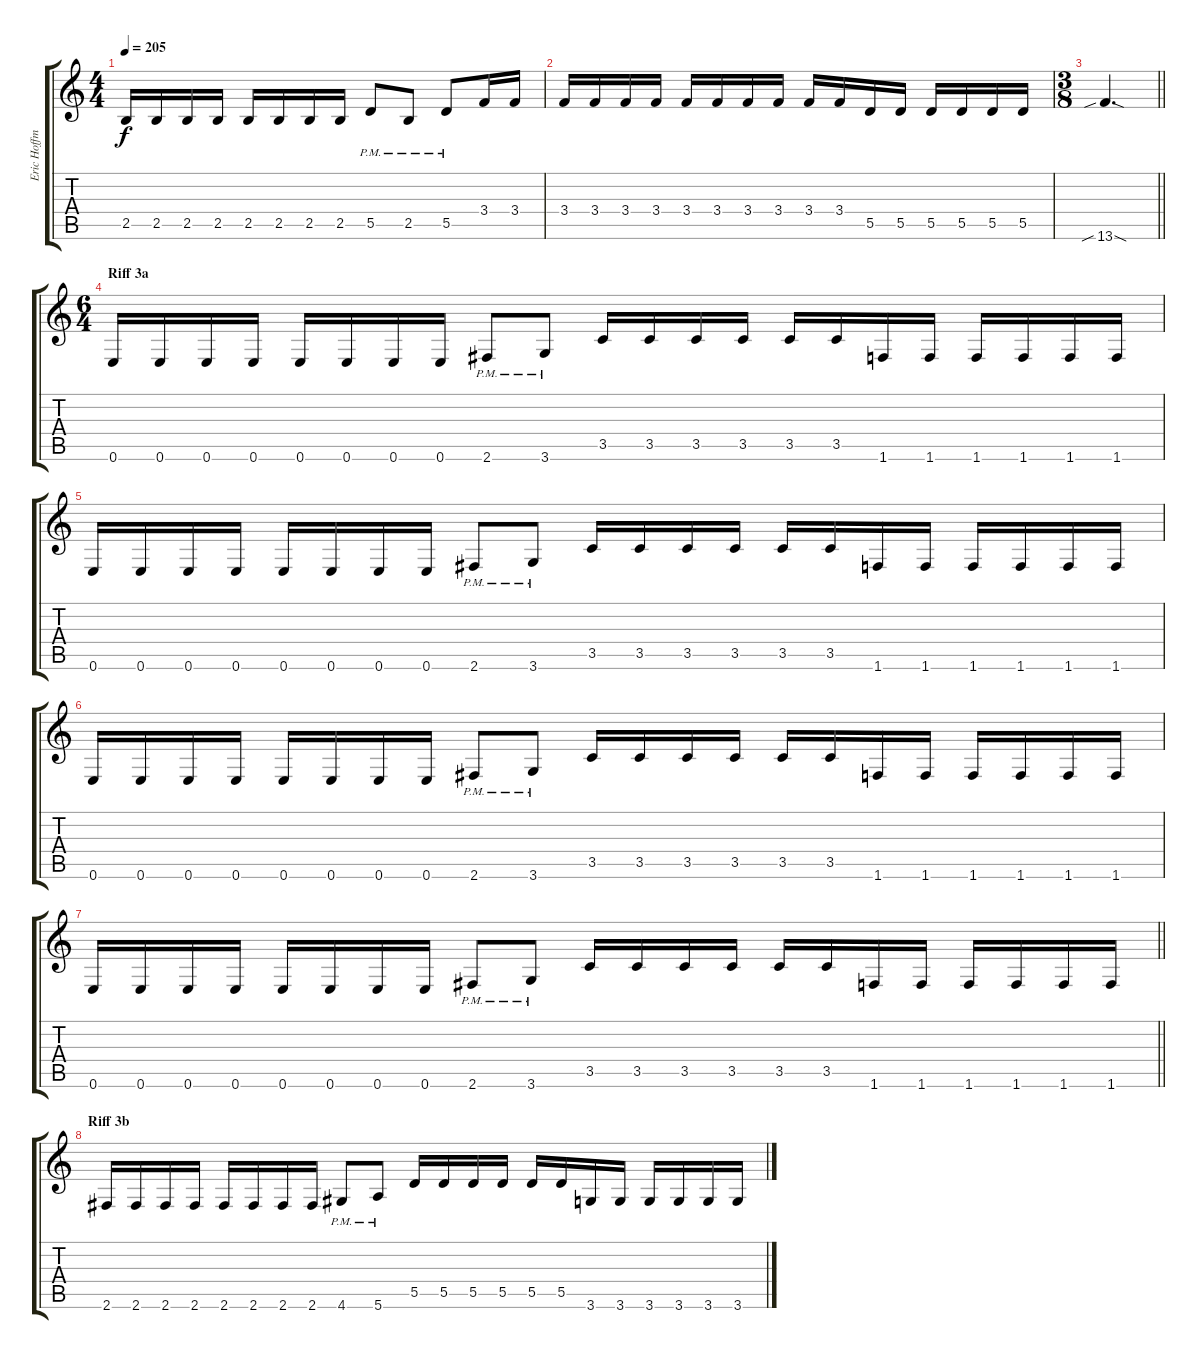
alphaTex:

\track ("Eric Hoffman" "Eric Hoffm") {instrument overdrivenguitar}
\staff {score tabs}
\tuning (E4 B3 G3 D3 A2 E2) {hide}
\ts (4 4)
\tempo 205
\clef g2
\ks c
2.5.16{dy f} 2.5.16 2.5.16 2.5.16 2.5.16 2.5.16 2.5.16 2.5.16 5.5{pm}.8 2.5{pm}.8 5.5{pm}.8 3.4.16 3.4.16 |
3.4.16 3.4.16 3.4.16 3.4.16 3.4.16 3.4.16 3.4.16 3.4.16 3.4.16 3.4.16 5.5.16 5.5.16 5.5.16 5.5.16 5.5.16 5.5.16 |
\ts (3 8)
\barLineRight lightlight
13.6{sib sod}.4{d} |
\ts (6 4)
\section ("" "Riff 3a")
0.6.16 0.6.16 0.6.16 0.6.16 0.6.16 0.6.16 0.6.16 0.6.16 2.6{pm}.8 3.6{pm}.8 3.5.16 3.5.16 3.5.16 3.5.16 3.5.16 3.5.16 1.6.16 1.6.16 1.6.16 1.6.16 1.6.16 1.6.16 |
0.6.16 0.6.16 0.6.16 0.6.16 0.6.16 0.6.16 0.6.16 0.6.16 2.6{pm}.8 3.6{pm}.8 3.5.16 3.5.16 3.5.16 3.5.16 3.5.16 3.5.16 1.6.16 1.6.16 1.6.16 1.6.16 1.6.16 1.6.16 |
0.6.16 0.6.16 0.6.16 0.6.16 0.6.16 0.6.16 0.6.16 0.6.16 2.6{pm}.8 3.6{pm}.8 3.5.16 3.5.16 3.5.16 3.5.16 3.5.16 3.5.16 1.6.16 1.6.16 1.6.16 1.6.16 1.6.16 1.6.16 |
\barLineRight lightlight
0.6.16 0.6.16 0.6.16 0.6.16 0.6.16 0.6.16 0.6.16 0.6.16 2.6{pm}.8 3.6{pm}.8 3.5.16 3.5.16 3.5.16 3.5.16 3.5.16 3.5.16 1.6.16 1.6.16 1.6.16 1.6.16 1.6.16 1.6.16 |
\section ("" "Riff 3b")
2.6.16 2.6.16 2.6.16 2.6.16 2.6.16 2.6.16 2.6.16 2.6.16 4.6{pm}.8 5.6{pm}.8 5.5.16 5.5.16 5.5.16 5.5.16 5.5.16 5.5.16 3.6.16 3.6.16 3.6.16 3.6.16 3.6.16 3.6.16
